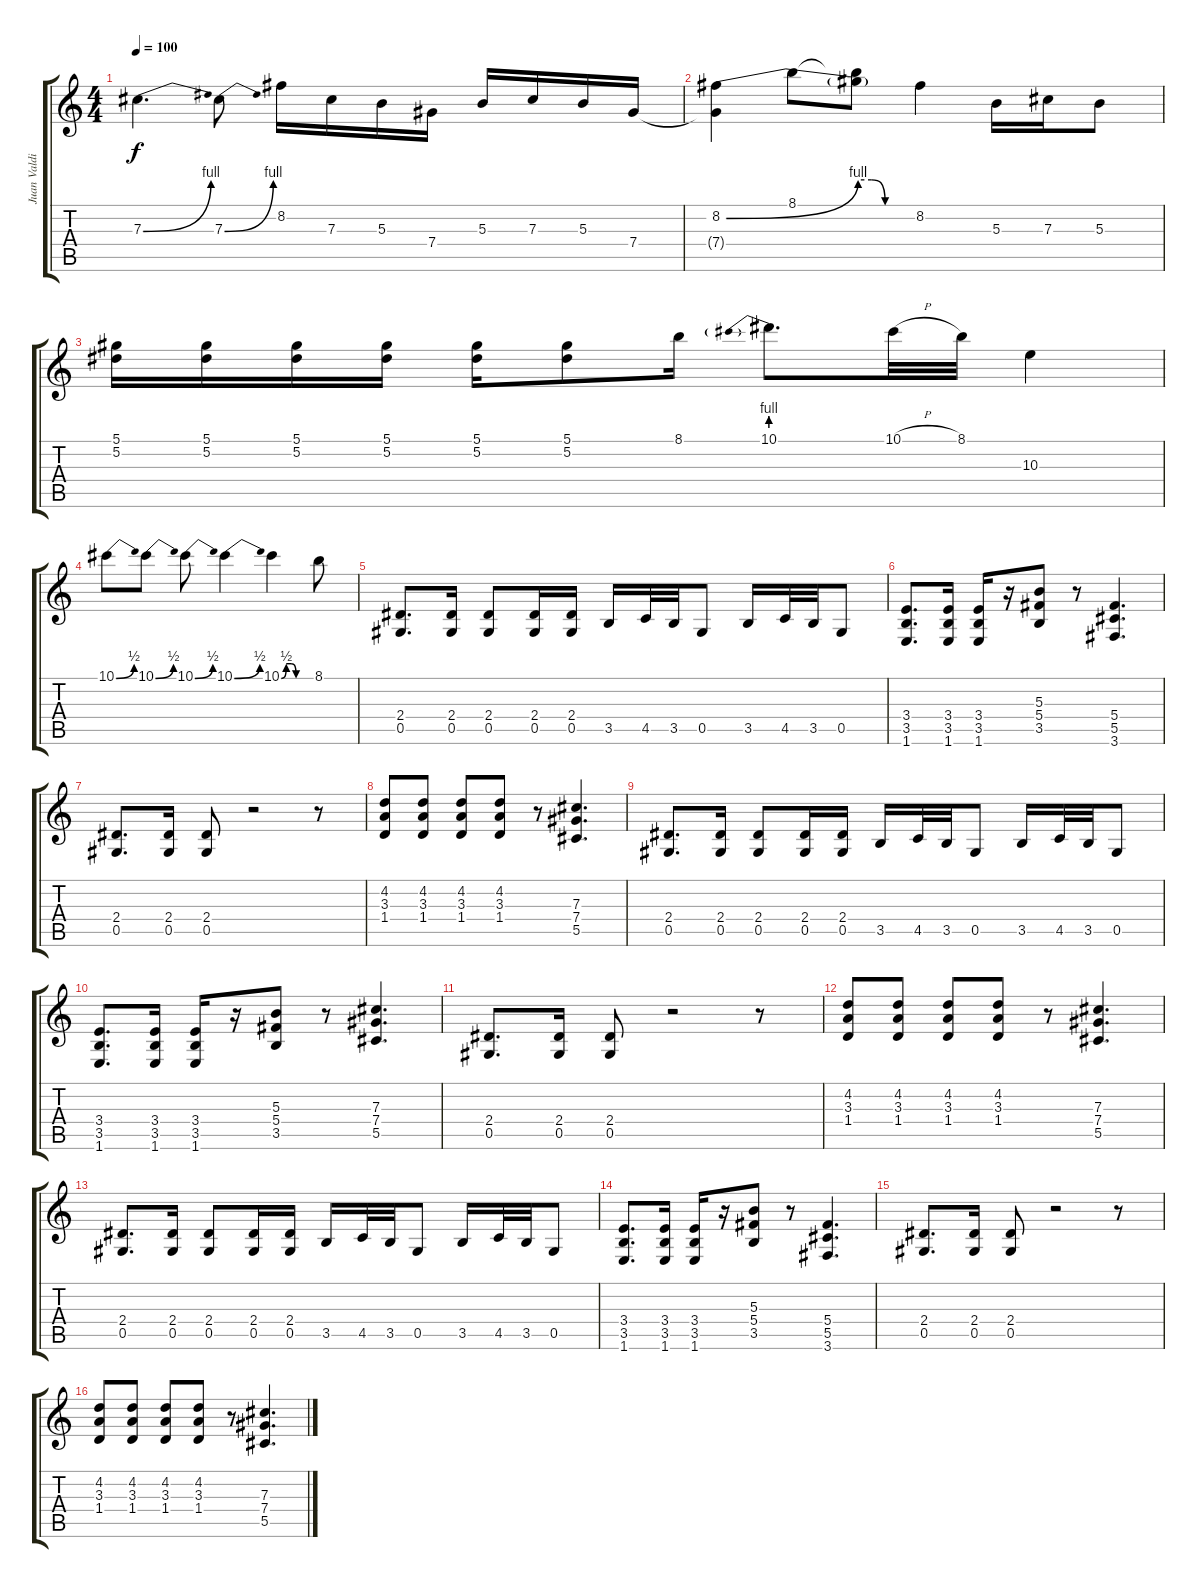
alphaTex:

\track ("Juan Valdivia" "Juan Valdi") {instrument distortionguitar}
\staff {score tabs}
\tuning (Eb4 Bb3 Gb3 Db3 Ab2 Eb2) {hide}
\ts (4 4)
\tempo 100
\clef g2
\ks c
7.3{be (bend 0 0 60 4)}.4{d dy f} 7.3{be (bend 0 0 60 4)}.8 8.2.16 7.3.16 5.3.16 7.4.16 5.3.16 7.3.16 5.3.16 7.4.16 |
(8.2{be (bend 0 0 60 4)} 7.4{t}).4 8.1.8 (8.1{t} 8.2{be (custom 0 4 15 4 30 0 60 0) t}).8 8.2.4 5.3.16 7.3.16 5.3.8 |
(5.1 5.2).16 (5.1 5.2).16 (5.1 5.2).16 (5.1 5.2).16 (5.1 5.2).16 (5.1 5.2).8 8.1.16 10.1{be (prebend 0 4 60 4)}.8{d} 10.1{h}.32 8.1.32 10.3.4 |
10.1{be (bend 0 0 60 2)}.8 10.1{be (bend 0 0 60 2)}.8 10.1{be (bend 0 0 60 2)}.8 10.1{be (bend 0 0 60 2)}.4 10.1{be (custom 0 0 10 2 20 2 30 0 60 0)}.4 8.1.8 |
(2.4 0.5).8{d} (2.4 0.5).16 (2.4 0.5).8 (2.4 0.5).16 (2.4 0.5).16 3.5.16 4.5.32 3.5.32 0.5.8 3.5.16 4.5.32 3.5.32 0.5.8 |
(3.4 3.5 1.6).8{d} (3.4 3.5 1.6).16 (3.4 3.5 1.6).16 r.16 (5.3 5.4 3.5).8 r.8 (5.4 5.5 3.6).4{d} |
(2.4 0.5).8{d} (2.4 0.5).16 (2.4 0.5).8 r.2 r.8 |
(4.2 3.3 1.4).8 (4.2 3.3 1.4).8 (4.2 3.3 1.4).8 (4.2 3.3 1.4).8 r.8 (7.3 7.4 5.5).4{d} |
(2.4 0.5).8{d} (2.4 0.5).16 (2.4 0.5).8 (2.4 0.5).16 (2.4 0.5).16 3.5.16 4.5.32 3.5.32 0.5.8 3.5.16 4.5.32 3.5.32 0.5.8 |
(3.4 3.5 1.6).8{d} (3.4 3.5 1.6).16 (3.4 3.5 1.6).16 r.16 (5.3 5.4 3.5).8 r.8 (7.3 7.4 5.5).4{d} |
(2.4 0.5).8{d} (2.4 0.5).16 (2.4 0.5).8 r.2 r.8 |
(4.2 3.3 1.4).8 (4.2 3.3 1.4).8 (4.2 3.3 1.4).8 (4.2 3.3 1.4).8 r.8 (7.3 7.4 5.5).4{d} |
(2.4 0.5).8{d} (2.4 0.5).16 (2.4 0.5).8 (2.4 0.5).16 (2.4 0.5).16 3.5.16 4.5.32 3.5.32 0.5.8 3.5.16 4.5.32 3.5.32 0.5.8 |
(3.4 3.5 1.6).8{d} (3.4 3.5 1.6).16 (3.4 3.5 1.6).16 r.16 (5.3 5.4 3.5).8 r.8 (5.4 5.5 3.6).4{d} |
(2.4 0.5).8{d} (2.4 0.5).16 (2.4 0.5).8 r.2 r.8 |
(4.2 3.3 1.4).8 (4.2 3.3 1.4).8 (4.2 3.3 1.4).8 (4.2 3.3 1.4).8 r.8 (7.3 7.4 5.5).4{d}
